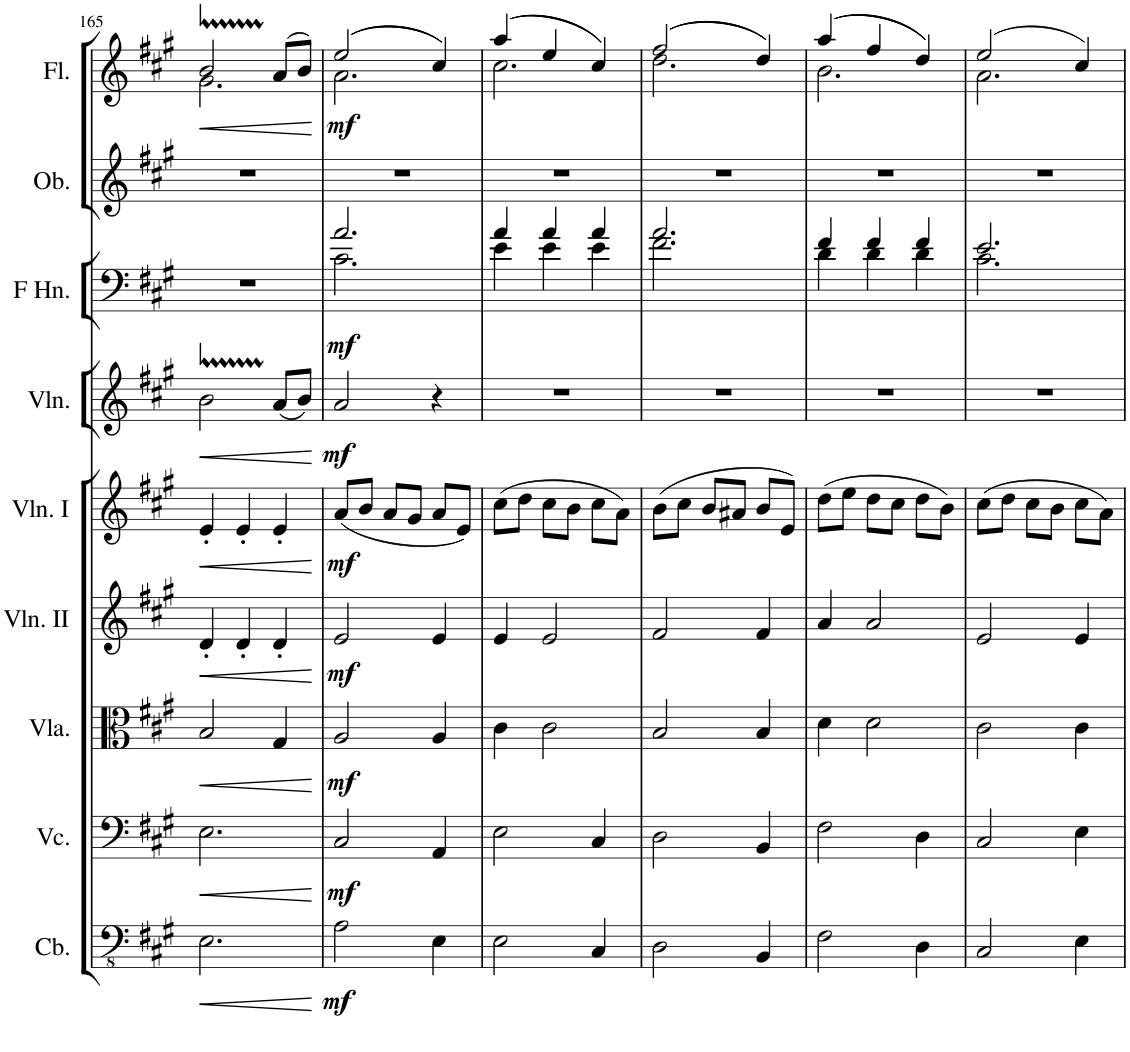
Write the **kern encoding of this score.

**kern	**dynam	**kern	**dynam	**kern	**dynam	**kern	**dynam	**kern	**dynam	**kern	**dynam	**kern	**dynam	**kern	**kern	**dynam
*part9	*part9	*part8	*part8	*part7	*part7	*part6	*part6	*part5	*part5	*part4	*part4	*part3	*part3	*part2	*part1	*part1
*staff9	*staff9	*staff8	*staff8	*staff7	*staff7	*staff6	*staff6	*staff5	*staff5	*staff4	*staff4	*staff3	*staff3	*staff2	*staff1	*staff1
*I"Contrabasses	*	*I"Violoncellos	*	*I"Violas	*	*I"Violins II	*	*I"Violins I	*	*I"Violin	*	*I"Horns in F	*	*I"Oboes	*I"Flutes	*
*I'Cb.	*	*I'Vc.	*	*I'Vla.	*	*I'Vln. II	*	*I'Vln. I	*	*I'Vln.	*	*	*	*I'Ob.	*I'Fl.	*
!!LO:PB:g=z
*clefFv4	*	*clefF4	*	*clefC3	*	*clefG2	*	*clefG2	*	*clefG2	*	*clefF4	*	*clefG2	*clefG2	*
*	*	*	*	*	*	*	*	*	*	*	*	*ITrd4c7	*	*	*	*
*k[f#c#g#]	*	*k[f#c#g#]	*	*k[f#c#g#]	*	*k[f#c#g#]	*	*k[f#c#g#]	*	*k[f#c#g#]	*	*k[f#c#g#]	*	*k[f#c#g#]	*k[f#c#g#]	*
*M3/4	*	*M3/4	*	*M3/4	*	*M3/4	*	*M3/4	*	*M3/4	*	*M3/4	*	*M3/4	*M3/4	*
=165	=165	=165	=165	=165	=165	=165	=165	=165	=165	=165	=165	=165	=165	=165	=165	=165
!	!LO:HP:b	!	!LO:HP:b	!	!LO:HP:b	!	!LO:HP:b	!	!LO:HP:b	!	!LO:HP:b	!	!	!	!	!LO:HP:b
*	*	*	*	*	*	*	*	*	*	*	*	*	*	*	*^	*
2.EE\	<	2.E\	<	2B/	<	4d'/	<	4e'/	<	2b\	<	2.r	.	2.r	2b/	2.g#\	<
.	.	.	.	.	.	4d'/	.	4e'/	.	.	.	.	.	.	.	.	.
.	.	.	.	4G#/	.	4d'/	.	4e'/	.	(8a/L	.	.	.	.	(8a/L	.	.
.	.	.	.	.	.	.	.	.	.	8b/J)	.	.	.	.	8b/J)	.	.
*	*	*	*	*	*	*	*	*	*	*	*	*	*	*	*v	*v	*
.	[	.	[	.	[	.	[	.	[	.	[	.	.	.	.	[
=166	=166	=166	=166	=166	=166	=166	=166	=166	=166	=166	=166	=166	=166	=166	=166	=166
*	*	*	*	*	*	*	*	*	*	*	*	*^	*	*	*^	*
!	!LO:DY:b	!	!LO:DY:b	!	!LO:DY:b	!	!LO:DY:b	!	!LO:DY:b	!	!LO:DY:b	!	!	!LO:DY:b	!	!	!	!LO:DY:b
2AA\	mf	2C#/	mf	2A/	mf	2e/	mf	(8a/L	mf	2a/	mf	2.a/	2.c#\	mf	2.r	((2ee/	2.a\	mf
.	.	.	.	.	.	.	.	8b/J	.	.	.	.	.	.	.	.	.	.
.	.	.	.	.	.	.	.	8a/L	.	.	.	.	.	.	.	.	.	.
.	.	.	.	.	.	.	.	8g#/J	.	.	.	.	.	.	.	.	.	.
4EE\	.	4AA/	.	4A/	.	4e/	.	8a/L	.	4r	.	.	.	.	.	4cc#/))	.	.
.	.	.	.	.	.	.	.	8e/J)	.	.	.	.	.	.	.	.	.	.
=167	=167	=167	=167	=167	=167	=167	=167	=167	=167	=167	=167	=167	=167	=167	=167	=167	=167	=167
2EE\	.	2E\	.	4c#\	.	4e/	.	(8cc#\L	.	2.r	.	4a/	4e\	.	2.r	((4aa/	2.cc#\	.
.	.	.	.	.	.	.	.	8dd\J	.	.	.	.	.	.	.	.	.	.
.	.	.	.	2c#\	.	2e/	.	8cc#\L	.	.	.	4a/	4e\	.	.	4ee/	.	.
.	.	.	.	.	.	.	.	8b\J	.	.	.	.	.	.	.	.	.	.
4CC#/	.	4C#/	.	.	.	.	.	8cc#\L	.	.	.	4a/	4e\	.	.	4cc#/))	.	.
.	.	.	.	.	.	.	.	8a\J)	.	.	.	.	.	.	.	.	.	.
=168	=168	=168	=168	=168	=168	=168	=168	=168	=168	=168	=168	=168	=168	=168	=168	=168	=168	=168
2DD\	.	2D\	.	2B/	.	2f#/	.	(8b\L	.	2.r	.	2.a/	2.f#\	.	2.r	((2ff#/	2.dd\	.
.	.	.	.	.	.	.	.	8cc#\J	.	.	.	.	.	.	.	.	.	.
.	.	.	.	.	.	.	.	8b/L	.	.	.	.	.	.	.	.	.	.
.	.	.	.	.	.	.	.	8a#X/J	.	.	.	.	.	.	.	.	.	.
4BBB/	.	4BB/	.	4B/	.	4f#/	.	8b/L	.	.	.	.	.	.	.	4dd/))	.	.
.	.	.	.	.	.	.	.	8e/J)	.	.	.	.	.	.	.	.	.	.
=169	=169	=169	=169	=169	=169	=169	=169	=169	=169	=169	=169	=169	=169	=169	=169	=169	=169	=169
2FF#\	.	2F#\	.	4d\	.	4a/	.	(8dd\L	.	2.r	.	4f#/	4d\	.	2.r	((4aa/	2.b\	.
.	.	.	.	.	.	.	.	8ee\J	.	.	.	.	.	.	.	.	.	.
.	.	.	.	2d\	.	2a/	.	8dd\L	.	.	.	4f#/	4d\	.	.	4ff#/	.	.
.	.	.	.	.	.	.	.	8cc#\J	.	.	.	.	.	.	.	.	.	.
4DD\	.	4D\	.	.	.	.	.	8dd\L	.	.	.	4f#/	4d\	.	.	4dd/))	.	.
.	.	.	.	.	.	.	.	8b\J)	.	.	.	.	.	.	.	.	.	.
=170	=170	=170	=170	=170	=170	=170	=170	=170	=170	=170	=170	=170	=170	=170	=170	=170	=170	=170
2CC#/	.	2C#/	.	2c#\	.	2e/	.	(8cc#\L	.	2.r	.	2.e/	2.c#\	.	2.r	(2ee/	2.a\	.
.	.	.	.	.	.	.	.	8dd\J	.	.	.	.	.	.	.	.	.	.
.	.	.	.	.	.	.	.	8cc#\L	.	.	.	.	.	.	.	.	.	.
.	.	.	.	.	.	.	.	8b\J	.	.	.	.	.	.	.	.	.	.
4EE\	.	4E\	.	4c#\	.	4e/	.	8cc#\L	.	.	.	.	.	.	.	4cc#/)	.	.
.	.	.	.	.	.	.	.	8a\J)	.	.	.	.	.	.	.	.	.	.
*	*	*	*	*	*	*	*	*	*	*	*	*v	*v	*	*	*v	*v	*
=	=	=	=	=	=	=	=	=	=	=	=	=	=	=	=	=
*-	*-	*-	*-	*-	*-	*-	*-	*-	*-	*-	*-	*-	*-	*-	*-	*-
